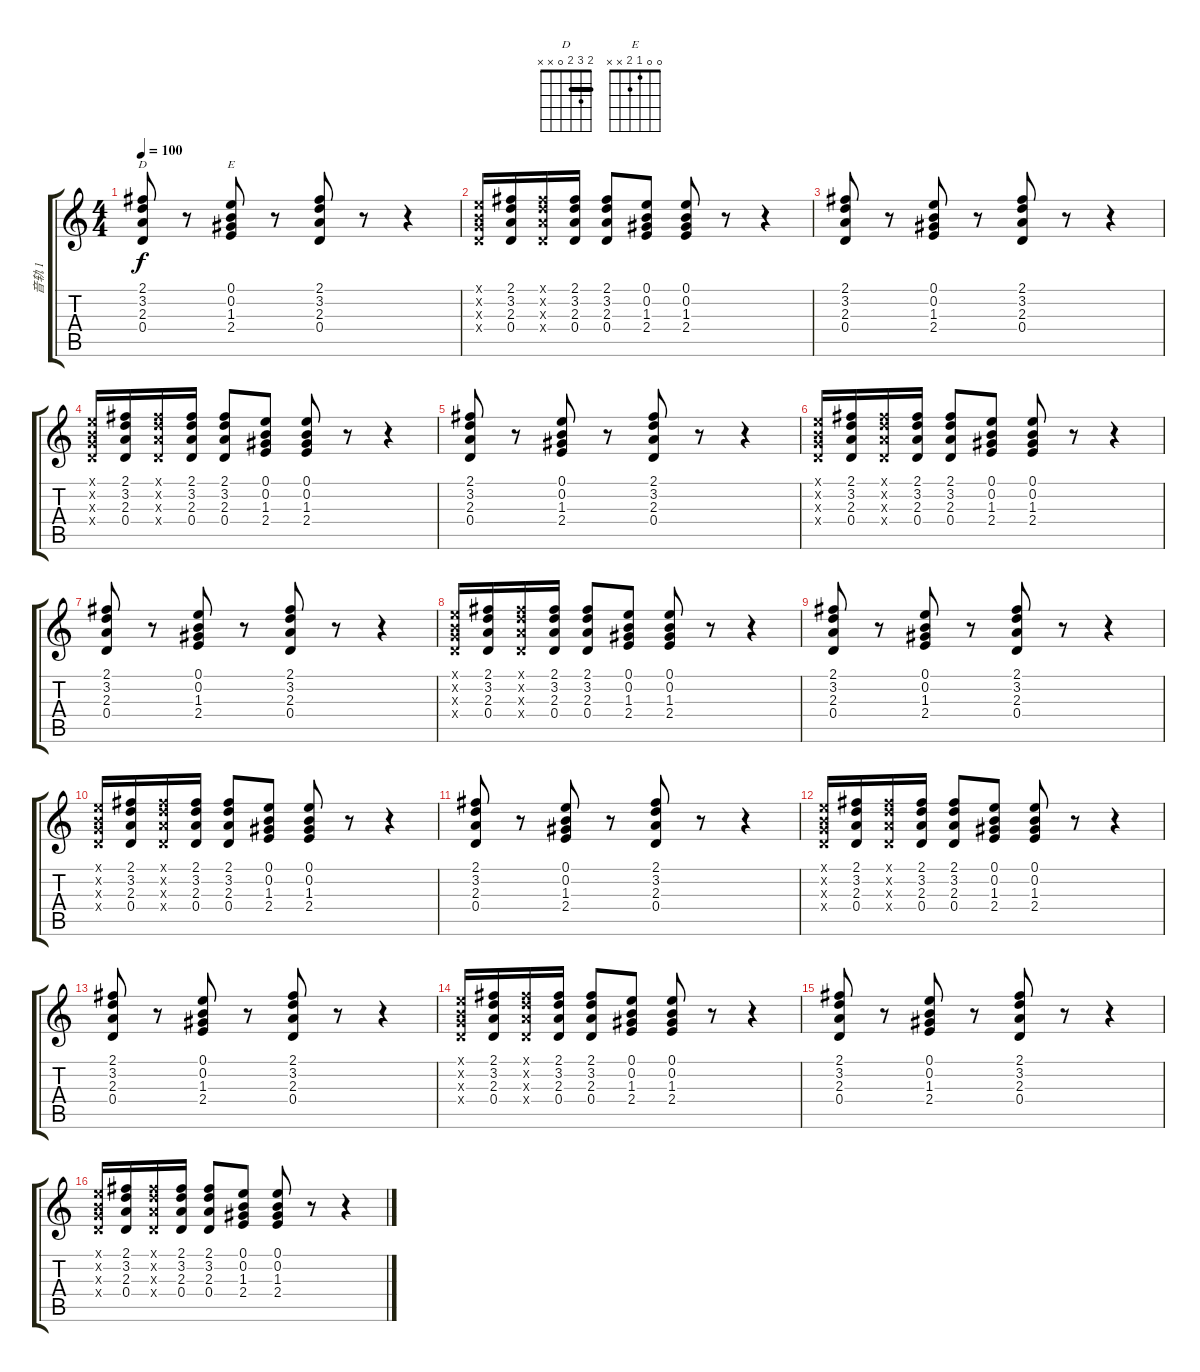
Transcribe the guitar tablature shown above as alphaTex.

\track ("音轨 1" "音轨 1") {instrument acousticguitarnylon}
\staff {score tabs}
\tuning (E4 B3 G3 D3 A2 E2) {hide}
\chord ("D" 2 3 2 0 x x) {barre 2}
\chord ("E" 0 0 1 2 x x)
\ts (4 4)
\tempo 100
\clef g2
\ks c
(2.1 3.2 2.3 0.4).8{ch "D" dy f} r.8 (0.1 0.2 1.3 2.4).8{ch "E"} r.8 (2.1 3.2 2.3 0.4).8 r.8 r.4 |
(0.1{x} 0.2{x} 0.3{x} 0.4{x}).16 (2.1 3.2 2.3 0.4).16 (2.1{x} 3.2{x} 2.3{x} 0.4{x}).16 (2.1 3.2 2.3 0.4).16 (2.1 3.2 2.3 0.4).8 (0.1 0.2 1.3 2.4).8 (0.1 0.2 1.3 2.4).8 r.8 r.4 |
(2.1 3.2 2.3 0.4).8 r.8 (0.1 0.2 1.3 2.4).8 r.8 (2.1 3.2 2.3 0.4).8 r.8 r.4 |
(0.1{x} 0.2{x} 0.3{x} 0.4{x}).16 (2.1 3.2 2.3 0.4).16 (2.1{x} 3.2{x} 2.3{x} 0.4{x}).16 (2.1 3.2 2.3 0.4).16 (2.1 3.2 2.3 0.4).8 (0.1 0.2 1.3 2.4).8 (0.1 0.2 1.3 2.4).8 r.8 r.4 |
(2.1 3.2 2.3 0.4).8 r.8 (0.1 0.2 1.3 2.4).8 r.8 (2.1 3.2 2.3 0.4).8 r.8 r.4 |
(0.1{x} 0.2{x} 0.3{x} 0.4{x}).16 (2.1 3.2 2.3 0.4).16 (2.1{x} 3.2{x} 2.3{x} 0.4{x}).16 (2.1 3.2 2.3 0.4).16 (2.1 3.2 2.3 0.4).8 (0.1 0.2 1.3 2.4).8 (0.1 0.2 1.3 2.4).8 r.8 r.4 |
(2.1 3.2 2.3 0.4).8 r.8 (0.1 0.2 1.3 2.4).8 r.8 (2.1 3.2 2.3 0.4).8 r.8 r.4 |
(0.1{x} 0.2{x} 0.3{x} 0.4{x}).16 (2.1 3.2 2.3 0.4).16 (2.1{x} 3.2{x} 2.3{x} 0.4{x}).16 (2.1 3.2 2.3 0.4).16 (2.1 3.2 2.3 0.4).8 (0.1 0.2 1.3 2.4).8 (0.1 0.2 1.3 2.4).8 r.8 r.4 |
(2.1 3.2 2.3 0.4).8 r.8 (0.1 0.2 1.3 2.4).8 r.8 (2.1 3.2 2.3 0.4).8 r.8 r.4 |
(0.1{x} 0.2{x} 0.3{x} 0.4{x}).16 (2.1 3.2 2.3 0.4).16 (2.1{x} 3.2{x} 2.3{x} 0.4{x}).16 (2.1 3.2 2.3 0.4).16 (2.1 3.2 2.3 0.4).8 (0.1 0.2 1.3 2.4).8 (0.1 0.2 1.3 2.4).8 r.8 r.4 |
(2.1 3.2 2.3 0.4).8 r.8 (0.1 0.2 1.3 2.4).8 r.8 (2.1 3.2 2.3 0.4).8 r.8 r.4 |
(0.1{x} 0.2{x} 0.3{x} 0.4{x}).16 (2.1 3.2 2.3 0.4).16 (2.1{x} 3.2{x} 2.3{x} 0.4{x}).16 (2.1 3.2 2.3 0.4).16 (2.1 3.2 2.3 0.4).8 (0.1 0.2 1.3 2.4).8 (0.1 0.2 1.3 2.4).8 r.8 r.4 |
(2.1 3.2 2.3 0.4).8 r.8 (0.1 0.2 1.3 2.4).8 r.8 (2.1 3.2 2.3 0.4).8 r.8 r.4 |
(0.1{x} 0.2{x} 0.3{x} 0.4{x}).16 (2.1 3.2 2.3 0.4).16 (2.1{x} 3.2{x} 2.3{x} 0.4{x}).16 (2.1 3.2 2.3 0.4).16 (2.1 3.2 2.3 0.4).8 (0.1 0.2 1.3 2.4).8 (0.1 0.2 1.3 2.4).8 r.8 r.4 |
(2.1 3.2 2.3 0.4).8 r.8 (0.1 0.2 1.3 2.4).8 r.8 (2.1 3.2 2.3 0.4).8 r.8 r.4 |
(0.1{x} 0.2{x} 0.3{x} 0.4{x}).16 (2.1 3.2 2.3 0.4).16 (2.1{x} 3.2{x} 2.3{x} 0.4{x}).16 (2.1 3.2 2.3 0.4).16 (2.1 3.2 2.3 0.4).8 (0.1 0.2 1.3 2.4).8 (0.1 0.2 1.3 2.4).8 r.8 r.4
